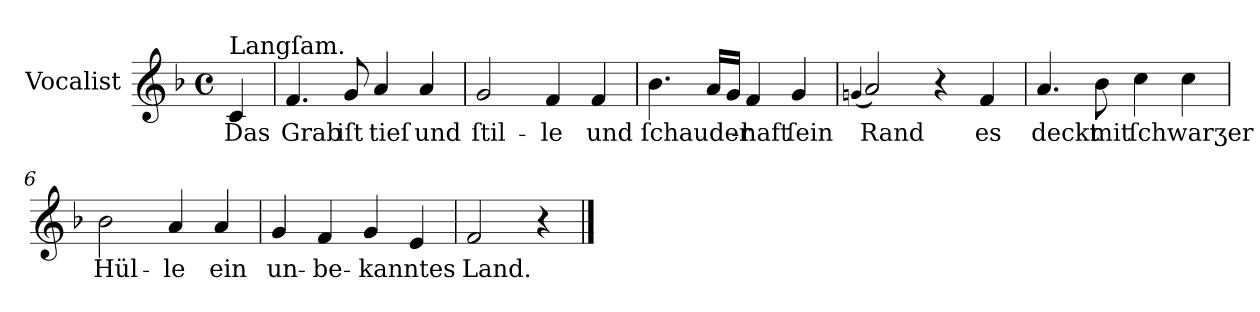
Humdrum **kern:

**kern	**text
*part1	*part1
*staff1	*staff1
*I"Vocalist	*
*clefG2	*
*k[b-]	*
*F:	*
*M4/4	*
*met(c)	*
=	=
!LO:TX:a:t=Langſam.	!
4c	Das
=1	=1
4.f	Grab
8g	iſt
4a	tieſ
4a	und
=2	=2
2g	ſtil-
4f	-le
4f	und
=3	=3
4.b-	ſchauder-
16aLL	.
16gJJ	.
4f	-haft
4g	ſein
=4	=4
(4qqgn	.
2a)	Rand
4r	.
4f	es
=5	=5
4.a	deckt
8b-	mit
4cc	ſchwarʒer
4cc	.
=6	=6
2b-	Hül-
4a	-le
4a	ein
=7	=7
4g	un-
4f	-be-
4g	-kanntes
4e	.
=8	=8
2f	Land.
4r	.
==	==
*-	*-
